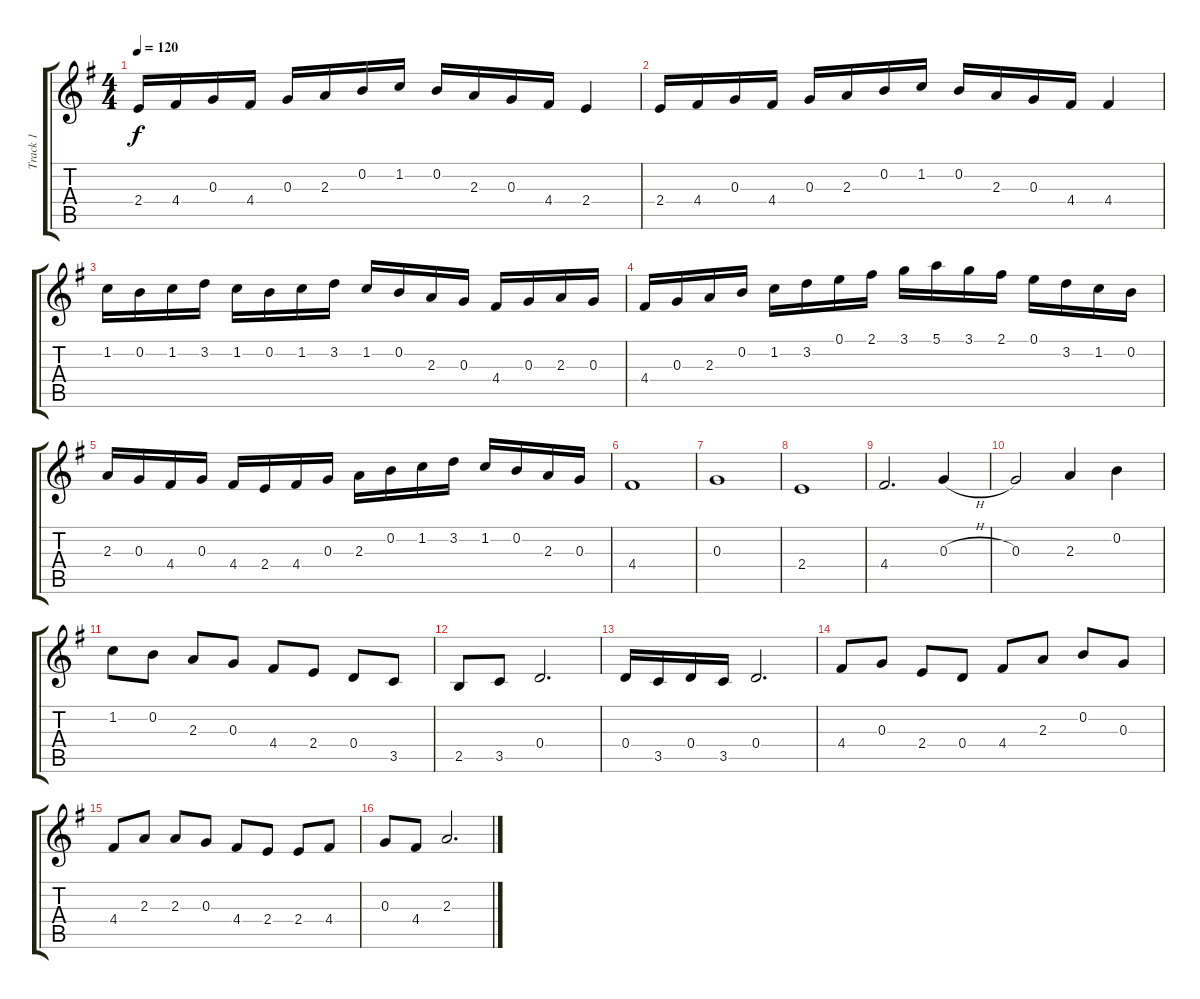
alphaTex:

\track ("Track 1" "Track 1") {instrument electricguitarjazz}
\staff {score tabs}
\tuning (E4 B3 G3 D3 A2 E2) {hide}
\ts (4 4)
\tempo 120
\clef g2
\ks g
2.4.16{dy f} 4.4.16 0.3.16 4.4.16 0.3.16 2.3.16 0.2.16 1.2.16 0.2.16 2.3.16 0.3.16 4.4.16 2.4.4 |
2.4.16 4.4.16 0.3.16 4.4.16 0.3.16 2.3.16 0.2.16 1.2.16 0.2.16 2.3.16 0.3.16 4.4.16 4.4.4 |
1.2.16 0.2.16 1.2.16 3.2.16 1.2.16 0.2.16 1.2.16 3.2.16 1.2.16 0.2.16 2.3.16 0.3.16 4.4.16 0.3.16 2.3.16 0.3.16 |
4.4.16 0.3.16 2.3.16 0.2.16 1.2.16 3.2.16 0.1.16 2.1.16 3.1.16 5.1.16 3.1.16 2.1.16 0.1.16 3.2.16 1.2.16 0.2.16 |
2.3.16 0.3.16 4.4.16 0.3.16 4.4.16 2.4.16 4.4.16 0.3.16 2.3.16 0.2.16 1.2.16 3.2.16 1.2.16 0.2.16 2.3.16 0.3.16 |
4.4.1 |
0.3.1 |
2.4.1 |
4.4.2{d} 0.3{h}.4 |
0.3.2 2.3.4 0.2.4 |
1.2.8 0.2.8 2.3.8 0.3.8 4.4.8 2.4.8 0.4.8 3.5.8 |
2.5.8 3.5.8 0.4.2{d} |
0.4.16 3.5.16 0.4.16 3.5.16 0.4.2{d} |
4.4.8 0.3.8 2.4.8 0.4.8 4.4.8 2.3.8 0.2.8 0.3.8 |
4.4.8 2.3.8 2.3.8 0.3.8 4.4.8 2.4.8 2.4.8 4.4.8 |
0.3.8 4.4.8 2.3.2{d}
